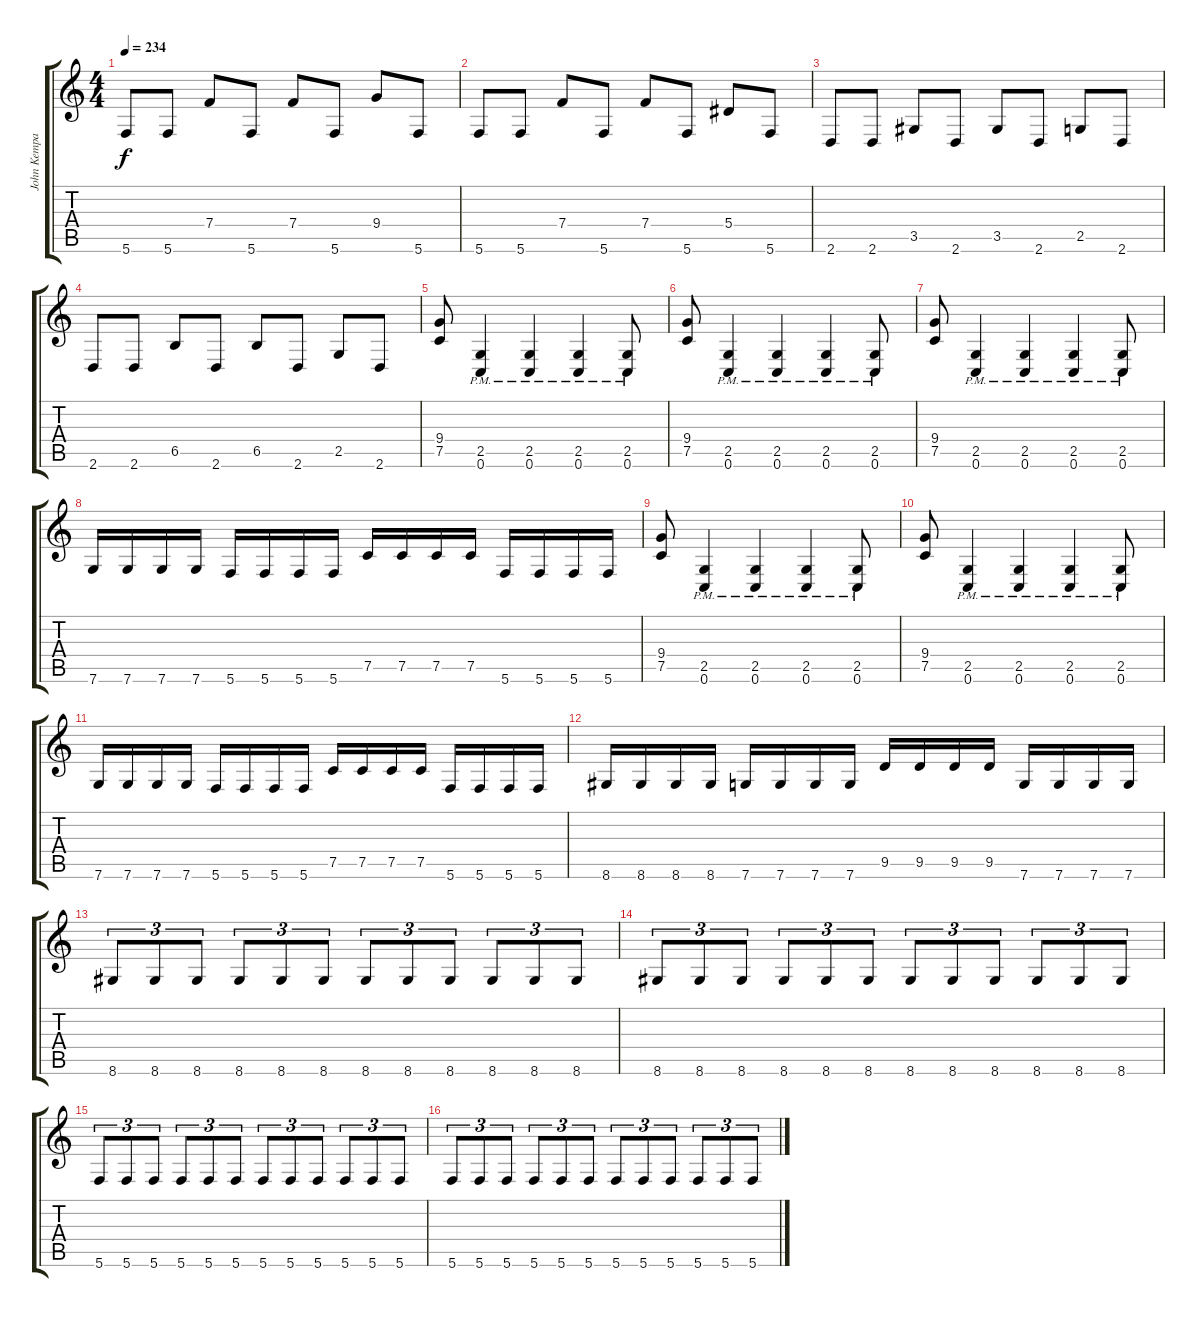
\track ("John Kempainen (Rhythm Guitar)" "John Kempa") {instrument distortionguitar}
\staff {score tabs}
\tuning (C4 G3 Eb3 Bb2 F2 C2) {hide}
\ts (4 4)
\tempo 234
\clef g2
\ks c
5.6.8{dy f} 5.6.8 7.4.8 5.6.8 7.4.8 5.6.8 9.4.8 5.6.8 |
5.6.8 5.6.8 7.4.8 5.6.8 7.4.8 5.6.8 5.4.8 5.6.8 |
2.6.8 2.6.8 3.5.8 2.6.8 3.5.8 2.6.8 2.5.8 2.6.8 |
2.6.8 2.6.8 6.5.8 2.6.8 6.5.8 2.6.8 2.5.8 2.6.8 |
(9.4 7.5).8 (2.5{pm} 0.6{pm}).4 (2.5{pm} 0.6{pm}).4 (2.5{pm} 0.6{pm}).4 (2.5{pm} 0.6{pm}).8 |
(9.4 7.5).8 (2.5{pm} 0.6{pm}).4 (2.5{pm} 0.6{pm}).4 (2.5{pm} 0.6{pm}).4 (2.5{pm} 0.6{pm}).8 |
(9.4 7.5).8 (2.5{pm} 0.6{pm}).4 (2.5{pm} 0.6{pm}).4 (2.5{pm} 0.6{pm}).4 (2.5{pm} 0.6{pm}).8 |
7.6.16 7.6.16 7.6.16 7.6.16 5.6.16 5.6.16 5.6.16 5.6.16 7.5.16 7.5.16 7.5.16 7.5.16 5.6.16 5.6.16 5.6.16 5.6.16 |
(9.4 7.5).8 (2.5{pm} 0.6{pm}).4 (2.5{pm} 0.6{pm}).4 (2.5{pm} 0.6{pm}).4 (2.5{pm} 0.6{pm}).8 |
(9.4 7.5).8 (2.5{pm} 0.6{pm}).4 (2.5{pm} 0.6{pm}).4 (2.5{pm} 0.6{pm}).4 (2.5{pm} 0.6{pm}).8 |
7.6.16 7.6.16 7.6.16 7.6.16 5.6.16 5.6.16 5.6.16 5.6.16 7.5.16 7.5.16 7.5.16 7.5.16 5.6.16 5.6.16 5.6.16 5.6.16 |
8.6.16 8.6.16 8.6.16 8.6.16 7.6.16 7.6.16 7.6.16 7.6.16 9.5.16 9.5.16 9.5.16 9.5.16 7.6.16 7.6.16 7.6.16 7.6.16 |
8.6.8{tu (3 2)} 8.6.8{tu (3 2)} 8.6.8{tu (3 2)} 8.6.8{tu (3 2)} 8.6.8{tu (3 2)} 8.6.8{tu (3 2)} 8.6.8{tu (3 2)} 8.6.8{tu (3 2)} 8.6.8{tu (3 2)} 8.6.8{tu (3 2)} 8.6.8{tu (3 2)} 8.6.8{tu (3 2)} |
8.6.8{tu (3 2)} 8.6.8{tu (3 2)} 8.6.8{tu (3 2)} 8.6.8{tu (3 2)} 8.6.8{tu (3 2)} 8.6.8{tu (3 2)} 8.6.8{tu (3 2)} 8.6.8{tu (3 2)} 8.6.8{tu (3 2)} 8.6.8{tu (3 2)} 8.6.8{tu (3 2)} 8.6.8{tu (3 2)} |
5.6.8{tu (3 2)} 5.6.8{tu (3 2)} 5.6.8{tu (3 2)} 5.6.8{tu (3 2)} 5.6.8{tu (3 2)} 5.6.8{tu (3 2)} 5.6.8{tu (3 2)} 5.6.8{tu (3 2)} 5.6.8{tu (3 2)} 5.6.8{tu (3 2)} 5.6.8{tu (3 2)} 5.6.8{tu (3 2)} |
5.6.8{tu (3 2)} 5.6.8{tu (3 2)} 5.6.8{tu (3 2)} 5.6.8{tu (3 2)} 5.6.8{tu (3 2)} 5.6.8{tu (3 2)} 5.6.8{tu (3 2)} 5.6.8{tu (3 2)} 5.6.8{tu (3 2)} 5.6.8{tu (3 2)} 5.6.8{tu (3 2)} 5.6.8{tu (3 2)}
